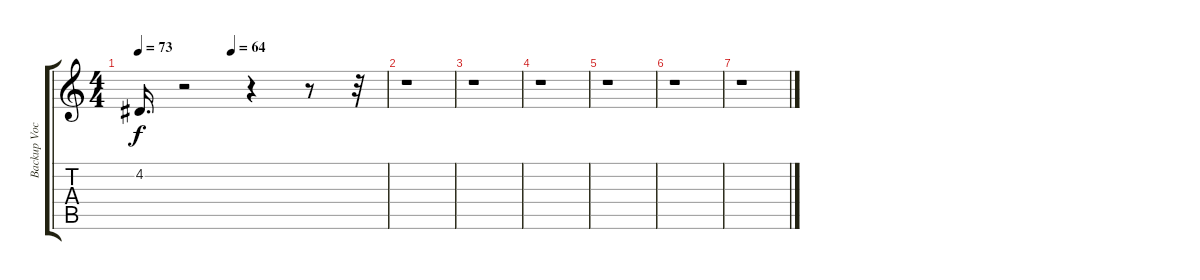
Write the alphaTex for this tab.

\track ("Backup Vocals" "Backup Voc") {instrument voiceoohs}
\staff {score tabs}
\tuning (E4 B3 G3 D3 A2 E2) {hide}
\ts (4 4)
\tempo 73
\tempo (64 0.375)
\clef g2
\ks c
4.2{t}.16{d dy f} r.2 r.4 r.8 r.32 |
r.1 |
r.1 |
r.1 |
r.1 |
r.1 |
r.1
